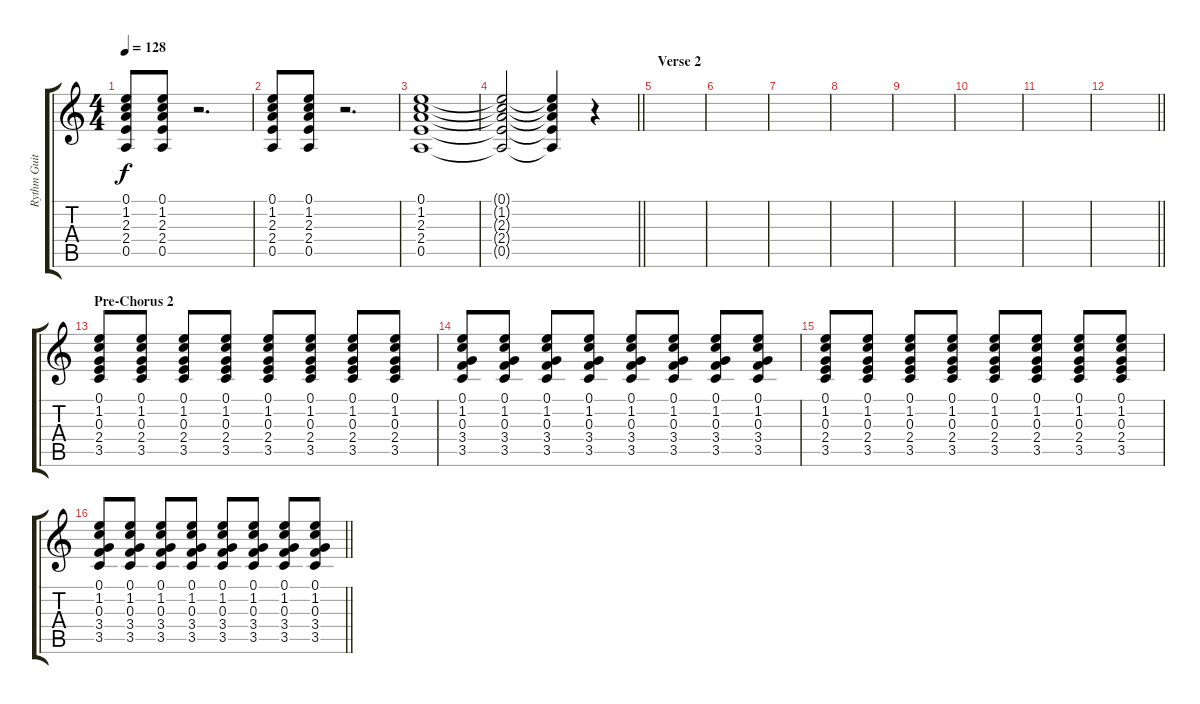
\track ("Rythm Guitar (Clean)" "Rythm Guit") {instrument electricguitarclean}
\staff {score tabs}
\tuning (E4 B3 G3 D3 A2 E2) {hide}
\ts (4 4)
\tempo 128
\clef g2
\ks c
(0.1 1.2 2.3 2.4 0.5).8{dy f} (0.1 1.2 2.3 2.4 0.5).8 r.2{d} |
(0.1 1.2 2.3 2.4 0.5).8 (0.1 1.2 2.3 2.4 0.5).8 r.2{d} |
(0.1 1.2 2.3 2.4 0.5).1 |
\barLineRight lightlight
(0.1{t} 1.2{t} 2.3{t} 2.4{t} 0.5{t}).2 (0.1{t} 1.2{t} 2.3{t} 2.4{t} 0.5{t}).4 r.4 |
\section ("" "Verse 2")
|
|
|
|
|
|
|
\barLineRight lightlight
|
\section ("" "Pre-Chorus 2")
(0.1 1.2 0.3 2.4 3.5).8 (0.1 1.2 0.3 2.4 3.5).8 (0.1 1.2 0.3 2.4 3.5).8 (0.1 1.2 0.3 2.4 3.5).8 (0.1 1.2 0.3 2.4 3.5).8 (0.1 1.2 0.3 2.4 3.5).8 (0.1 1.2 0.3 2.4 3.5).8 (0.1 1.2 0.3 2.4 3.5).8 |
(0.1 1.2 0.3 3.4 3.5).8 (0.1 1.2 0.3 3.4 3.5).8 (0.1 1.2 0.3 3.4 3.5).8 (0.1 1.2 0.3 3.4 3.5).8 (0.1 1.2 0.3 3.4 3.5).8 (0.1 1.2 0.3 3.4 3.5).8 (0.1 1.2 0.3 3.4 3.5).8 (0.1 1.2 0.3 3.4 3.5).8 |
(0.1 1.2 0.3 2.4 3.5).8 (0.1 1.2 0.3 2.4 3.5).8 (0.1 1.2 0.3 2.4 3.5).8 (0.1 1.2 0.3 2.4 3.5).8 (0.1 1.2 0.3 2.4 3.5).8 (0.1 1.2 0.3 2.4 3.5).8 (0.1 1.2 0.3 2.4 3.5).8 (0.1 1.2 0.3 2.4 3.5).8 |
\barLineRight lightlight
(0.1 1.2 0.3 3.4 3.5).8 (0.1 1.2 0.3 3.4 3.5).8 (0.1 1.2 0.3 3.4 3.5).8 (0.1 1.2 0.3 3.4 3.5).8 (0.1 1.2 0.3 3.4 3.5).8 (0.1 1.2 0.3 3.4 3.5).8 (0.1 1.2 0.3 3.4 3.5).8 (0.1 1.2 0.3 3.4 3.5).8
